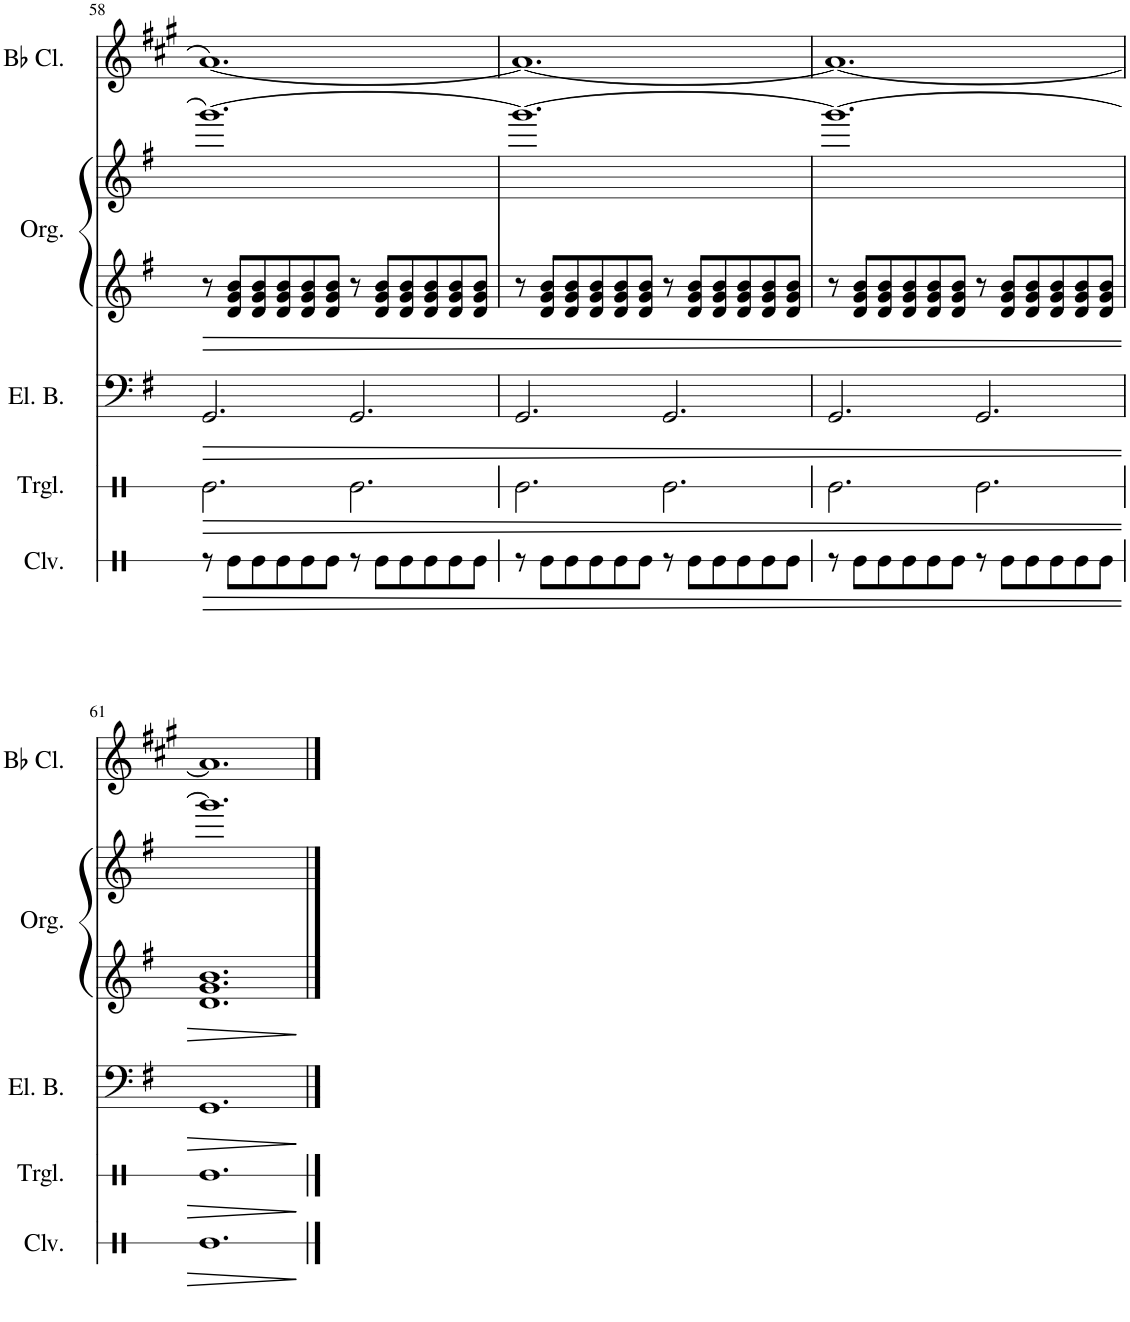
**kern	**dynam	**kern	**dynam	**kern	**dynam	**kern	**kern	**kern
*part5	*part5	*part4	*part4	*part3	*part3	*part2	*part2	*part1
*staff6	*staff6	*staff5	*staff5	*staff4	*staff4	*staff3	*staff2	*staff1
*I"Claves	*	*I"Triangle	*	*I"Electric Bass	*	*I"Organ	*	*I"Bb Clarinet
*I'Clv.	*	*I'Trgl.	*	*I'El. B.	*	*I'Org.	*	*I'Bb Cl.
!!LO:PB:g=z
*clefX	*	*clefX	*	*clefF4	*	*clefG2	*clefG2	*clefG2
*	*	*	*	*	*	*	*	*Trd1c2
*k[]	*	*k[]	*	*k[f#]	*	*k[f#]	*k[f#]	*k[f#c#g#]
*M6/4	*	*M6/4	*	*M6/4	*	*M6/4	*M6/4	*M6/4
=58	=58	=58	=58	=58	=58	=58	=58	=58
!	!LO:HP:b	!	!LO:HP:b	!	!LO:HP:b	!	!	!
8r	>	2.Re\	>	2.GG/	>	8r	[1.ggg	[1.a
8Re\L	.	.	.	.	.	8d/ 8g/ 8b/L	.	.
8Re\	.	.	.	.	.	8d/ 8g/ 8b/	.	.
8Re\	.	.	.	.	.	8d/ 8g/ 8b/	.	.
8Re\	.	.	.	.	.	8d/ 8g/ 8b/	.	.
8Re\J	.	.	.	.	.	8d/ 8g/ 8b/J	.	.
8r	.	2.Re\	.	2.GG/	.	8r	.	.
8Re\L	.	.	.	.	.	8d/ 8g/ 8b/L	.	.
8Re\	.	.	.	.	.	8d/ 8g/ 8b/	.	.
8Re\	.	.	.	.	.	8d/ 8g/ 8b/	.	.
8Re\	.	.	.	.	.	8d/ 8g/ 8b/	.	.
8Re\J	.	.	.	.	.	8d/ 8g/ 8b/J	.	.
=59	=59	=59	=59	=59	=59	=59	=59	=59
8r	.	2.Re\	.	2.GG/	.	8r	1.ggg_	1.a_
8Re\L	.	.	.	.	.	8d/ 8g/ 8b/L	.	.
8Re\	.	.	.	.	.	8d/ 8g/ 8b/	.	.
8Re\	.	.	.	.	.	8d/ 8g/ 8b/	.	.
8Re\	.	.	.	.	.	8d/ 8g/ 8b/	.	.
8Re\J	.	.	.	.	.	8d/ 8g/ 8b/J	.	.
8r	.	2.Re\	.	2.GG/	.	8r	.	.
8Re\L	.	.	.	.	.	8d/ 8g/ 8b/L	.	.
8Re\	.	.	.	.	.	8d/ 8g/ 8b/	.	.
8Re\	.	.	.	.	.	8d/ 8g/ 8b/	.	.
8Re\	.	.	.	.	.	8d/ 8g/ 8b/	.	.
8Re\J	.	.	.	.	.	8d/ 8g/ 8b/J	.	.
=60	=60	=60	=60	=60	=60	=60	=60	=60
8r	.	2.Re\	.	2.GG/	.	8r	1.ggg_	1.a_
8Re\L	.	.	.	.	.	8d/ 8g/ 8b/L	.	.
8Re\	.	.	.	.	.	8d/ 8g/ 8b/	.	.
8Re\	.	.	.	.	.	8d/ 8g/ 8b/	.	.
8Re\	.	.	.	.	.	8d/ 8g/ 8b/	.	.
8Re\J	.	.	.	.	.	8d/ 8g/ 8b/J	.	.
8r	.	2.Re\	.	2.GG/	.	8r	.	.
8Re\L	.	.	.	.	.	8d/ 8g/ 8b/L	.	.
8Re\	.	.	.	.	.	8d/ 8g/ 8b/	.	.
8Re\	.	.	.	.	.	8d/ 8g/ 8b/	.	.
8Re\	.	.	.	.	.	8d/ 8g/ 8b/	.	.
8Re\J	.	.	.	.	.	8d/ 8g/ 8b/J	.	.
!!LO:LB:g=z
=61	=61	=61	=61	=61	=61	=61	=61	=61
1.Re	.	1.Re	.	1.GG	.	1.d 1.g 1.b	1.ggg]	1.a]
.	]	.	]	.	]	.	.	.
==	==	==	==	==	==	==	==	==
*-	*-	*-	*-	*-	*-	*-	*-	*-
